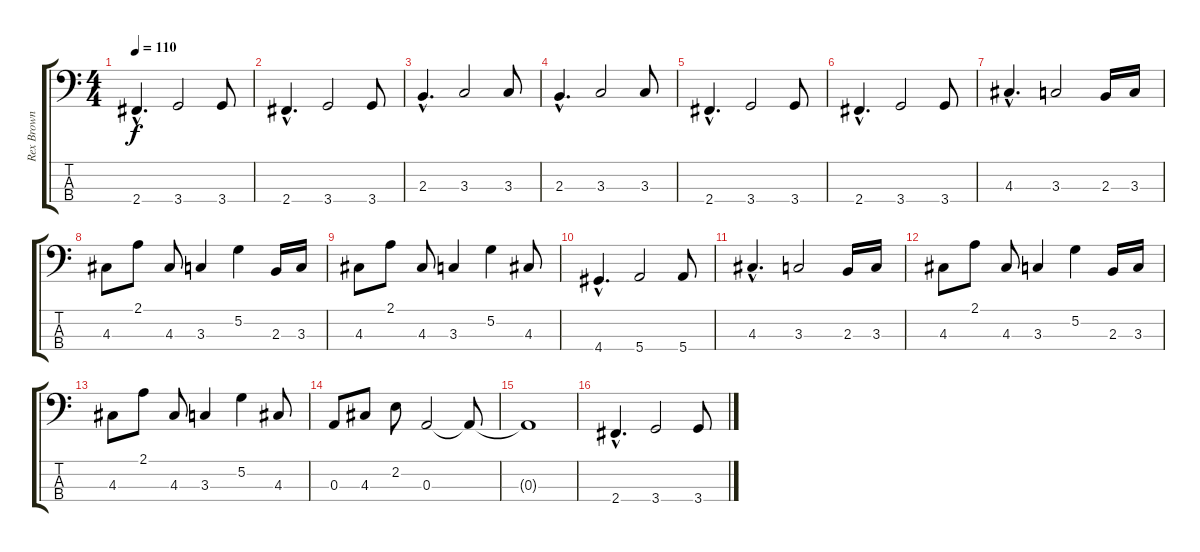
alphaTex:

\track ("Rex Brown" "Rex Brown") {instrument electricbassfinger}
\staff {score tabs}
\tuning (G2 D2 A1 E1) {hide}
\ts (4 4)
\tempo 110
\clef f4
\ks c
2.4{hac}.4{d dy f} 3.4.2 3.4.8 |
2.4{hac}.4{d} 3.4.2 3.4.8 |
2.3{hac}.4{d} 3.3.2 3.3.8 |
2.3{hac}.4{d} 3.3.2 3.3.8 |
2.4{hac}.4{d} 3.4.2 3.4.8 |
2.4{hac}.4{d} 3.4.2 3.4.8 |
4.3{hac}.4{d} 3.3.2 2.3.16 3.3.16 |
4.3.8 2.1.8 4.3.8 3.3.4 5.2.4 2.3.16 3.3.16 |
4.3.8 2.1.8 4.3.8 3.3.4 5.2.4 4.3.8 |
4.4{hac}.4{d} 5.4.2 5.4.8 |
4.3{hac}.4{d} 3.3.2 2.3.16 3.3.16 |
4.3.8 2.1.8 4.3.8 3.3.4 5.2.4 2.3.16 3.3.16 |
4.3.8 2.1.8 4.3.8 3.3.4 5.2.4 4.3.8 |
0.3.8 4.3.8 2.2.8 0.3.2 0.3{t}.8 |
0.3{t}.1 |
2.4{hac}.4{d} 3.4.2 3.4.8
